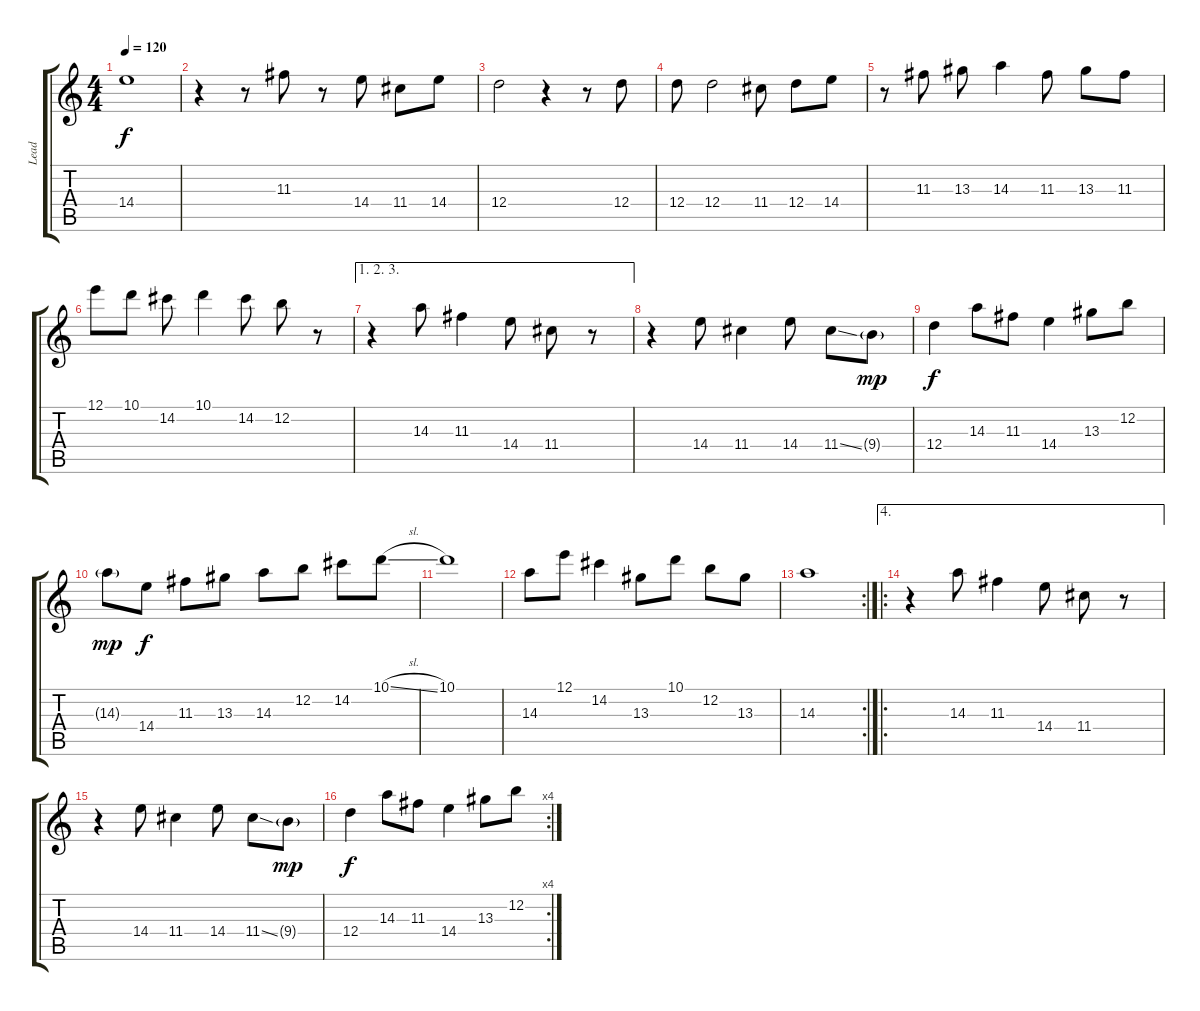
\track ("Lead" "Lead") {instrument electricguitarjazz}
\staff {score tabs}
\tuning (E4 B3 G3 D3 A2 E2) {hide}
\ts (4 4)
\tempo 120
\clef g2
\ks c
14.4.1{dy f} |
r.4 r.8 11.3.8 r.8 14.4.8 11.4.8 14.4.8 |
12.4.2 r.4 r.8 12.4.8 |
12.4.8 12.4.2 11.4.8 12.4.8 14.4.8 |
r.8 11.3.8 13.3.8 14.3.4 11.3.8 13.3.8 11.3.8 |
12.1.8 10.1.8 14.2.8 10.1.4 14.2.8 12.2.8 r.8 |
\ae (1 2 3)
r.4 14.3.8 11.3.4 14.4.8 11.4.8 r.8 |
r.4 14.4.8 11.4.4 14.4.8 11.4{ss}.8 9.4{g}.8{dy mp} |
12.4.4{dy f} 14.3.8 11.3.8 14.4.4 13.3.8 12.2.8 |
14.3{g}.8{dy mp} 14.4.8{dy f} 11.3.8 13.3.8 14.3.8 12.2.8 14.2.8 10.1{sl}.8 |
10.1.1 |
14.3.8 12.1.8 14.2.4 13.3.8 10.1.8 12.2.8 13.3.8 |
\rc 2
14.3.1 |
\ae 4
\ro
r.4 14.3.8 11.3.4 14.4.8 11.4.8 r.8 |
r.4 14.4.8 11.4.4 14.4.8 11.4{ss}.8 9.4{g}.8{dy mp} |
\rc 4
12.4.4{dy f} 14.3.8 11.3.8 14.4.4 13.3.8 12.2.8
